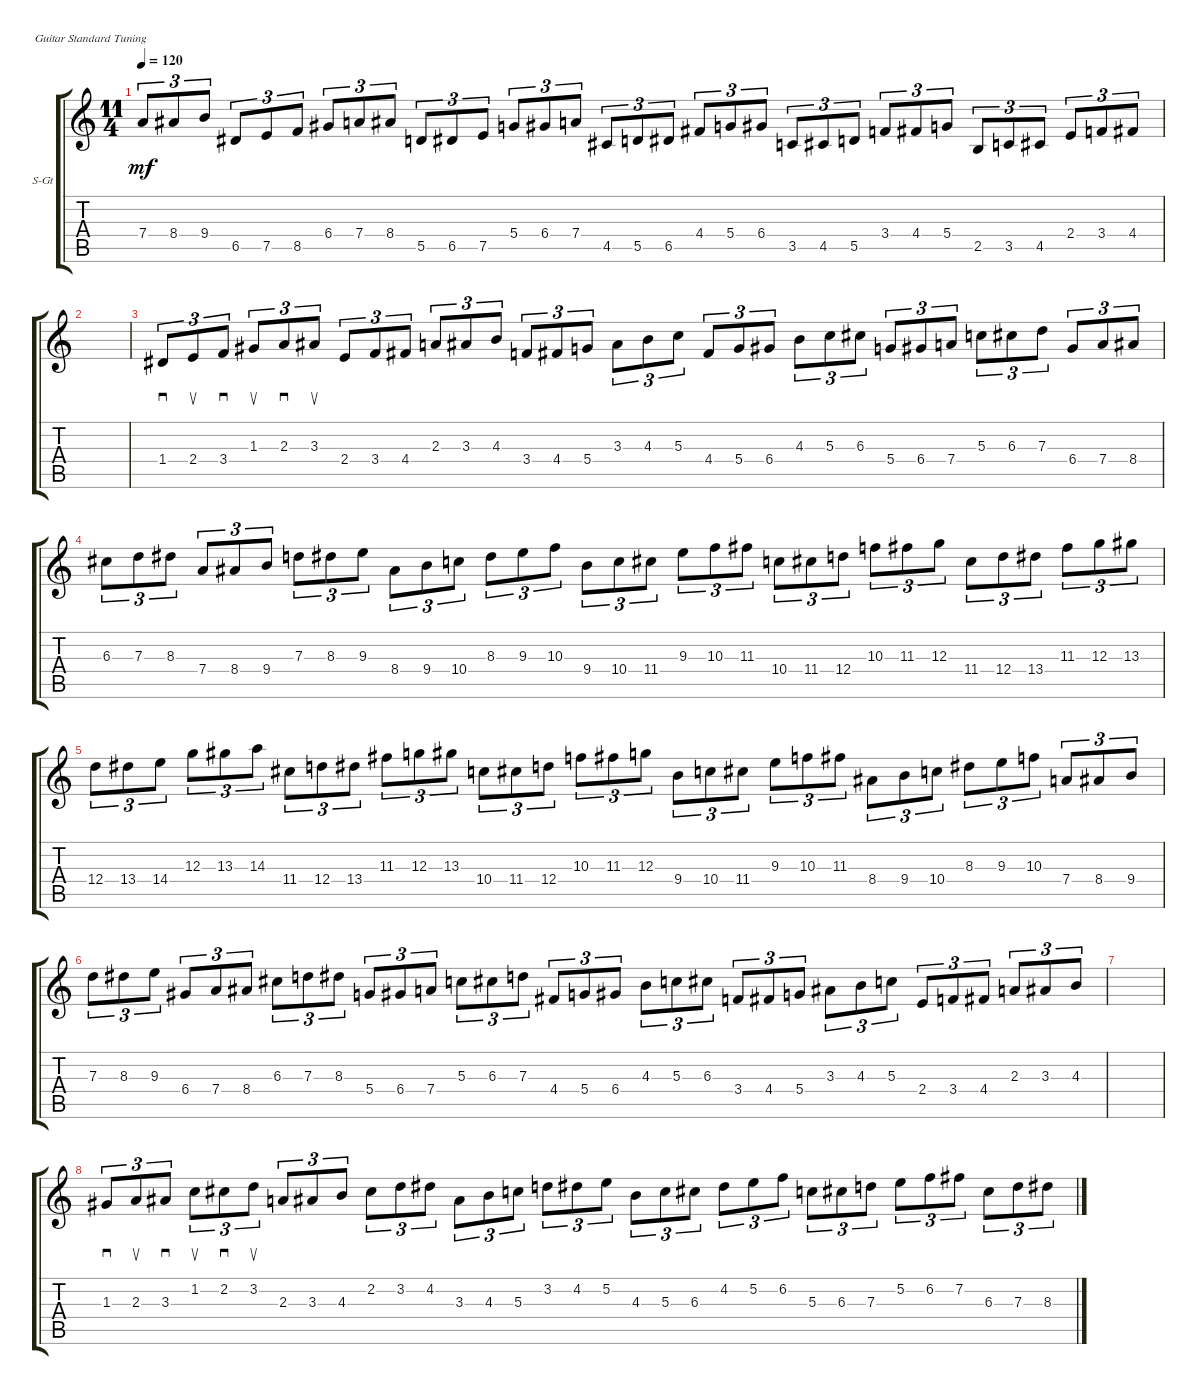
\defaultSystemsLayout 4
\bracketExtendMode groupsimilarinstruments
\firstSystemTrackNameOrientation horizontal
\otherSystemsTrackNameOrientation horizontal
\track ("Steel Guitar" "S-Gt") {instrument acousticguitarsteel}
\staff {score tabs}
\tuning (E4 B3 G3 D3 A2 E2)
\ts (11 4)
\tempo 120
\clef g2
\ks c
7.4.8{tu (3 2) dy mf} 8.4.8{tu (3 2)} 9.4.8{tu (3 2)} 6.5.8{tu (3 2)} 7.5.8{tu (3 2)} 8.5.8{tu (3 2)} 6.4.8{tu (3 2)} 7.4.8{tu (3 2)} 8.4.8{tu (3 2)} 5.5.8{tu (3 2)} 6.5.8{tu (3 2)} 7.5.8{tu (3 2)} 5.4.8{tu (3 2)} 6.4.8{tu (3 2)} 7.4.8{tu (3 2)} 4.5.8{tu (3 2)} 5.5.8{tu (3 2)} 6.5.8{tu (3 2)} 4.4.8{tu (3 2)} 5.4.8{tu (3 2)} 6.4.8{tu (3 2)} 3.5.8{tu (3 2)} 4.5.8{tu (3 2)} 5.5.8{tu (3 2)} 3.4.8{tu (3 2)} 4.4.8{tu (3 2)} 5.4.8{tu (3 2)} 2.5.8{tu (3 2)} 3.5.8{tu (3 2)} 4.5.8{tu (3 2)} 2.4.8{tu (3 2)} 3.4.8{tu (3 2)} 4.4.8{tu (3 2)} |
|
1.4.8{sd tu (3 2)} 2.4.8{su tu (3 2)} 3.4.8{sd tu (3 2)} 1.3.8{su tu (3 2)} 2.3.8{sd tu (3 2)} 3.3.8{su tu (3 2)} 2.4.8{tu (3 2)} 3.4.8{tu (3 2)} 4.4.8{tu (3 2)} 2.3.8{tu (3 2)} 3.3.8{tu (3 2)} 4.3.8{tu (3 2)} 3.4.8{tu (3 2)} 4.4.8{tu (3 2)} 5.4.8{tu (3 2)} 3.3.8{tu (3 2)} 4.3.8{tu (3 2)} 5.3.8{tu (3 2)} 4.4.8{tu (3 2)} 5.4.8{tu (3 2)} 6.4.8{tu (3 2)} 4.3.8{tu (3 2)} 5.3.8{tu (3 2)} 6.3.8{tu (3 2)} 5.4.8{tu (3 2)} 6.4.8{tu (3 2)} 7.4.8{tu (3 2)} 5.3.8{tu (3 2)} 6.3.8{tu (3 2)} 7.3.8{tu (3 2)} 6.4.8{tu (3 2)} 7.4.8{tu (3 2)} 8.4.8{tu (3 2)} |
6.3.8{tu (3 2)} 7.3.8{tu (3 2)} 8.3.8{tu (3 2)} 7.4.8{tu (3 2)} 8.4.8{tu (3 2)} 9.4.8{tu (3 2)} 7.3.8{tu (3 2)} 8.3.8{tu (3 2)} 9.3.8{tu (3 2)} 8.4.8{tu (3 2)} 9.4.8{tu (3 2)} 10.4.8{tu (3 2)} 8.3.8{tu (3 2)} 9.3.8{tu (3 2)} 10.3.8{tu (3 2)} 9.4.8{tu (3 2)} 10.4.8{tu (3 2)} 11.4.8{tu (3 2)} 9.3.8{tu (3 2)} 10.3.8{tu (3 2)} 11.3.8{tu (3 2)} 10.4.8{tu (3 2)} 11.4.8{tu (3 2)} 12.4.8{tu (3 2)} 10.3.8{tu (3 2)} 11.3.8{tu (3 2)} 12.3.8{tu (3 2)} 11.4.8{tu (3 2)} 12.4.8{tu (3 2)} 13.4.8{tu (3 2)} 11.3.8{tu (3 2)} 12.3.8{tu (3 2)} 13.3.8{tu (3 2)} |
12.4.8{tu (3 2)} 13.4.8{tu (3 2)} 14.4.8{tu (3 2)} 12.3.8{tu (3 2)} 13.3.8{tu (3 2)} 14.3.8{tu (3 2)} 11.4.8{tu (3 2)} 12.4.8{tu (3 2)} 13.4.8{tu (3 2)} 11.3.8{tu (3 2)} 12.3.8{tu (3 2)} 13.3.8{tu (3 2)} 10.4.8{tu (3 2)} 11.4.8{tu (3 2)} 12.4.8{tu (3 2)} 10.3.8{tu (3 2)} 11.3.8{tu (3 2)} 12.3.8{tu (3 2)} 9.4.8{tu (3 2)} 10.4.8{tu (3 2)} 11.4.8{tu (3 2)} 9.3.8{tu (3 2)} 10.3.8{tu (3 2)} 11.3.8{tu (3 2)} 8.4.8{tu (3 2)} 9.4.8{tu (3 2)} 10.4.8{tu (3 2)} 8.3.8{tu (3 2)} 9.3.8{tu (3 2)} 10.3.8{tu (3 2)} 7.4.8{tu (3 2)} 8.4.8{tu (3 2)} 9.4.8{tu (3 2)} |
7.3.8{tu (3 2)} 8.3.8{tu (3 2)} 9.3.8{tu (3 2)} 6.4.8{tu (3 2)} 7.4.8{tu (3 2)} 8.4.8{tu (3 2)} 6.3.8{tu (3 2)} 7.3.8{tu (3 2)} 8.3.8{tu (3 2)} 5.4.8{tu (3 2)} 6.4.8{tu (3 2)} 7.4.8{tu (3 2)} 5.3.8{tu (3 2)} 6.3.8{tu (3 2)} 7.3.8{tu (3 2)} 4.4.8{tu (3 2)} 5.4.8{tu (3 2)} 6.4.8{tu (3 2)} 4.3.8{tu (3 2)} 5.3.8{tu (3 2)} 6.3.8{tu (3 2)} 3.4.8{tu (3 2)} 4.4.8{tu (3 2)} 5.4.8{tu (3 2)} 3.3.8{tu (3 2)} 4.3.8{tu (3 2)} 5.3.8{tu (3 2)} 2.4.8{tu (3 2)} 3.4.8{tu (3 2)} 4.4.8{tu (3 2)} 2.3.8{tu (3 2)} 3.3.8{tu (3 2)} 4.3.8{tu (3 2)} |
|
1.3.8{sd tu (3 2)} 2.3.8{su tu (3 2)} 3.3.8{sd tu (3 2)} 1.2.8{su tu (3 2)} 2.2.8{sd tu (3 2)} 3.2.8{su tu (3 2)} 2.3.8{tu (3 2)} 3.3.8{tu (3 2)} 4.3.8{tu (3 2)} 2.2.8{tu (3 2)} 3.2.8{tu (3 2)} 4.2.8{tu (3 2)} 3.3.8{tu (3 2)} 4.3.8{tu (3 2)} 5.3.8{tu (3 2)} 3.2.8{tu (3 2)} 4.2.8{tu (3 2)} 5.2.8{tu (3 2)} 4.3.8{tu (3 2)} 5.3.8{tu (3 2)} 6.3.8{tu (3 2)} 4.2.8{tu (3 2)} 5.2.8{tu (3 2)} 6.2.8{tu (3 2)} 5.3.8{tu (3 2)} 6.3.8{tu (3 2)} 7.3.8{tu (3 2)} 5.2.8{tu (3 2)} 6.2.8{tu (3 2)} 7.2.8{tu (3 2)} 6.3.8{tu (3 2)} 7.3.8{tu (3 2)} 8.3.8{tu (3 2)}
